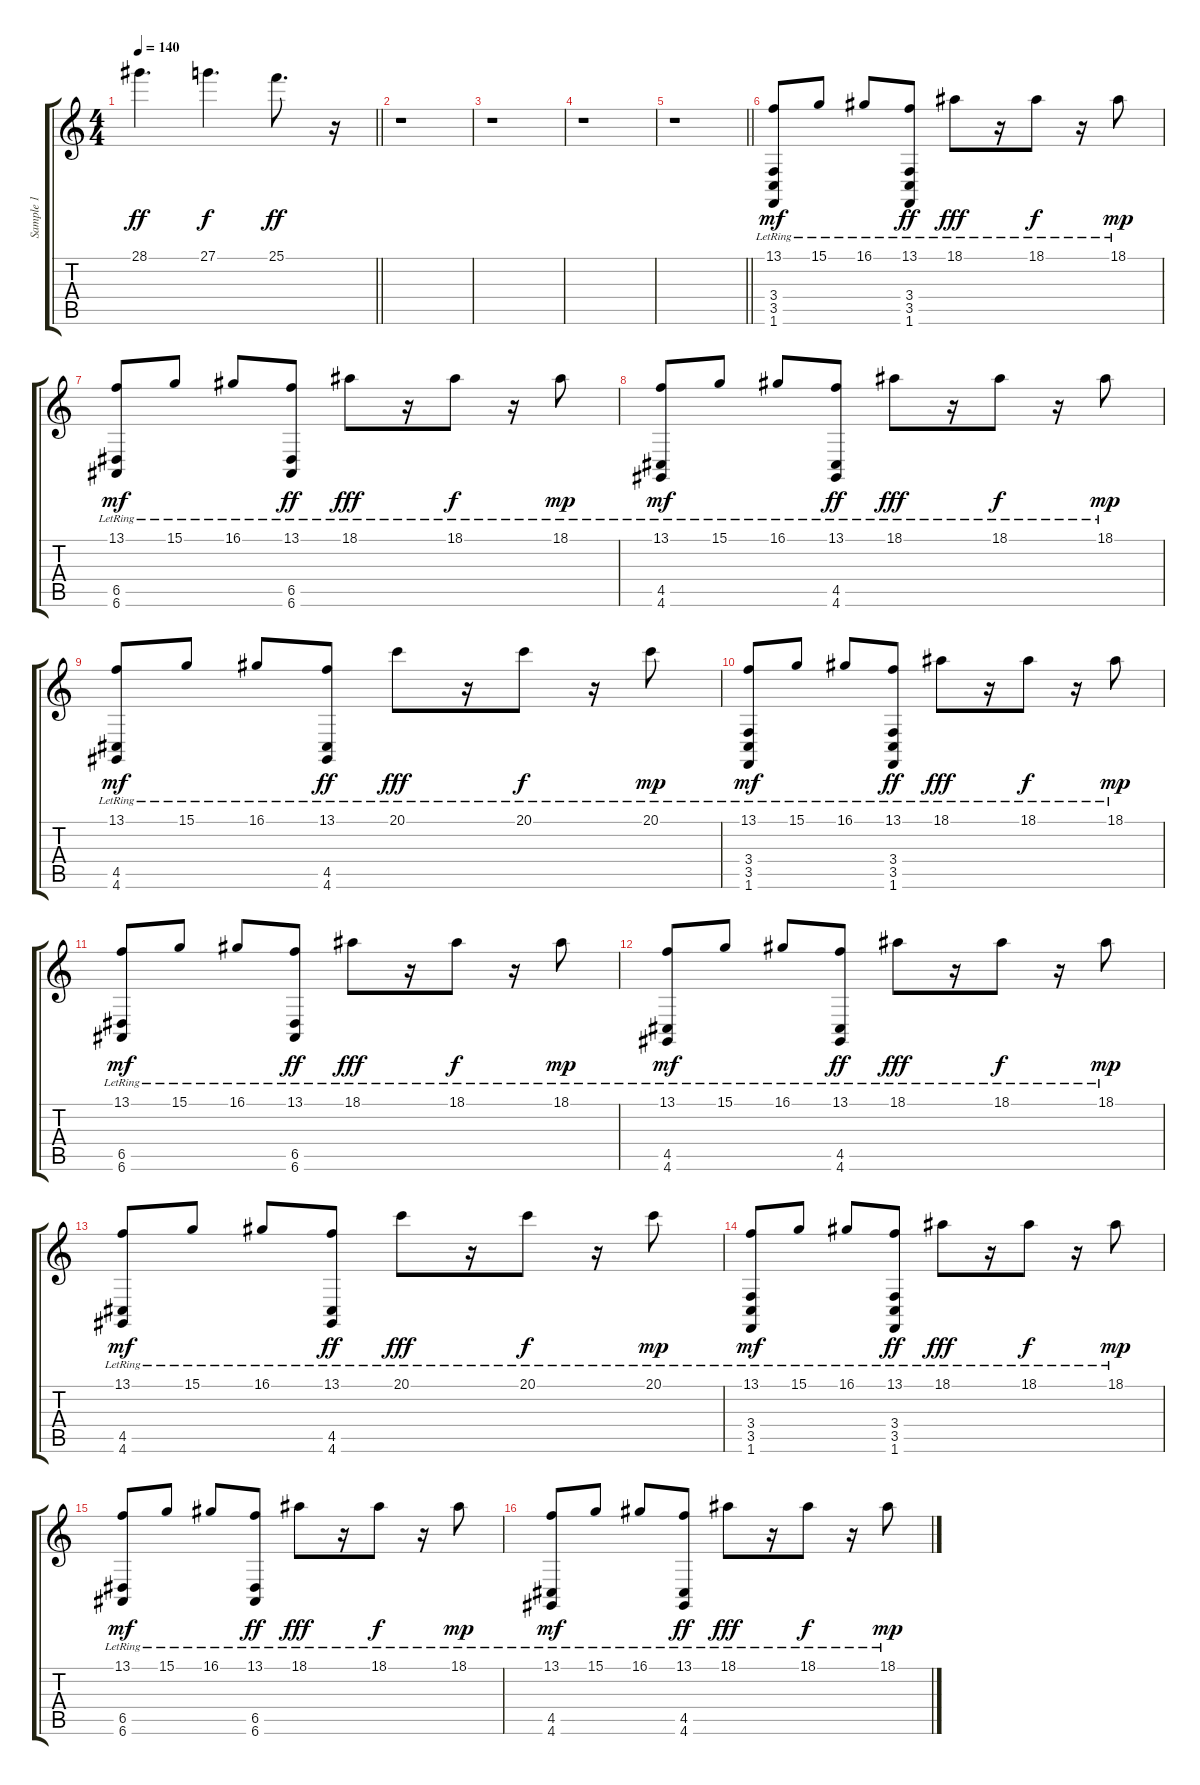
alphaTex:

\track ("Sample 1" "Sample 1") {instrument electricgrandpiano}
\staff {score tabs}
\tuning (E4 B3 G3 D3 A2 E2) {hide}
\ts (4 4)
\tempo 140
\clef g2
\barLineRight lightlight
\ks c
28.1.4{d dy ff} 27.1.4{d dy f} 25.1.8{d dy ff} r.16 |
\section ("" " ")
r.1 |
r.1 |
r.1 |
\barLineRight lightlight
r.1 |
\section ("" " ")
(13.1{lr} 3.4{lr} 3.5{lr} 1.6{lr}).8{dy mf} 15.1{lr}.8 16.1{lr}.8 (13.1{lr} 3.4{lr} 3.5{lr} 1.6{lr}).8{dy ff} 18.1{lr}.8{dy fff} r.16 18.1{lr}.8{dy f} r.16 18.1{lr}.8{dy mp} |
(13.1{lr} 6.5{lr} 6.6{lr}).8{dy mf} 15.1{lr}.8 16.1{lr}.8 (13.1{lr} 6.5{lr} 6.6{lr}).8{dy ff} 18.1{lr}.8{dy fff} r.16 18.1{lr}.8{dy f} r.16 18.1{lr}.8{dy mp} |
(13.1{lr} 4.5{lr} 4.6{lr}).8{dy mf} 15.1{lr}.8 16.1{lr}.8 (13.1{lr} 4.5{lr} 4.6{lr}).8{dy ff} 18.1{lr}.8{dy fff} r.16 18.1{lr}.8{dy f} r.16 18.1{lr}.8{dy mp} |
(13.1{lr} 4.5{lr} 4.6{lr}).8{dy mf} 15.1{lr}.8 16.1{lr}.8 (13.1{lr} 4.5{lr} 4.6{lr}).8{dy ff} 20.1{lr}.8{dy fff} r.16 20.1{lr}.8{dy f} r.16 20.1{lr}.8{dy mp} |
(13.1{lr} 3.4{lr} 3.5{lr} 1.6{lr}).8{dy mf} 15.1{lr}.8 16.1{lr}.8 (13.1{lr} 3.4{lr} 3.5{lr} 1.6{lr}).8{dy ff} 18.1{lr}.8{dy fff} r.16 18.1{lr}.8{dy f} r.16 18.1{lr}.8{dy mp} |
(13.1{lr} 6.5{lr} 6.6{lr}).8{dy mf} 15.1{lr}.8 16.1{lr}.8 (13.1{lr} 6.5{lr} 6.6{lr}).8{dy ff} 18.1{lr}.8{dy fff} r.16 18.1{lr}.8{dy f} r.16 18.1{lr}.8{dy mp} |
(13.1{lr} 4.5{lr} 4.6{lr}).8{dy mf} 15.1{lr}.8 16.1{lr}.8 (13.1{lr} 4.5{lr} 4.6{lr}).8{dy ff} 18.1{lr}.8{dy fff} r.16 18.1{lr}.8{dy f} r.16 18.1{lr}.8{dy mp} |
(13.1{lr} 4.5{lr} 4.6{lr}).8{dy mf} 15.1{lr}.8 16.1{lr}.8 (13.1{lr} 4.5{lr} 4.6{lr}).8{dy ff} 20.1{lr}.8{dy fff} r.16 20.1{lr}.8{dy f} r.16 20.1{lr}.8{dy mp} |
(13.1{lr} 3.4{lr} 3.5{lr} 1.6{lr}).8{dy mf} 15.1{lr}.8 16.1{lr}.8 (13.1{lr} 3.4{lr} 3.5{lr} 1.6{lr}).8{dy ff} 18.1{lr}.8{dy fff} r.16 18.1{lr}.8{dy f} r.16 18.1{lr}.8{dy mp} |
(13.1{lr} 6.5{lr} 6.6{lr}).8{dy mf} 15.1{lr}.8 16.1{lr}.8 (13.1{lr} 6.5{lr} 6.6{lr}).8{dy ff} 18.1{lr}.8{dy fff} r.16 18.1{lr}.8{dy f} r.16 18.1{lr}.8{dy mp} |
(13.1{lr} 4.5{lr} 4.6{lr}).8{dy mf} 15.1{lr}.8 16.1{lr}.8 (13.1{lr} 4.5{lr} 4.6{lr}).8{dy ff} 18.1{lr}.8{dy fff} r.16 18.1{lr}.8{dy f} r.16 18.1{lr}.8{dy mp}
